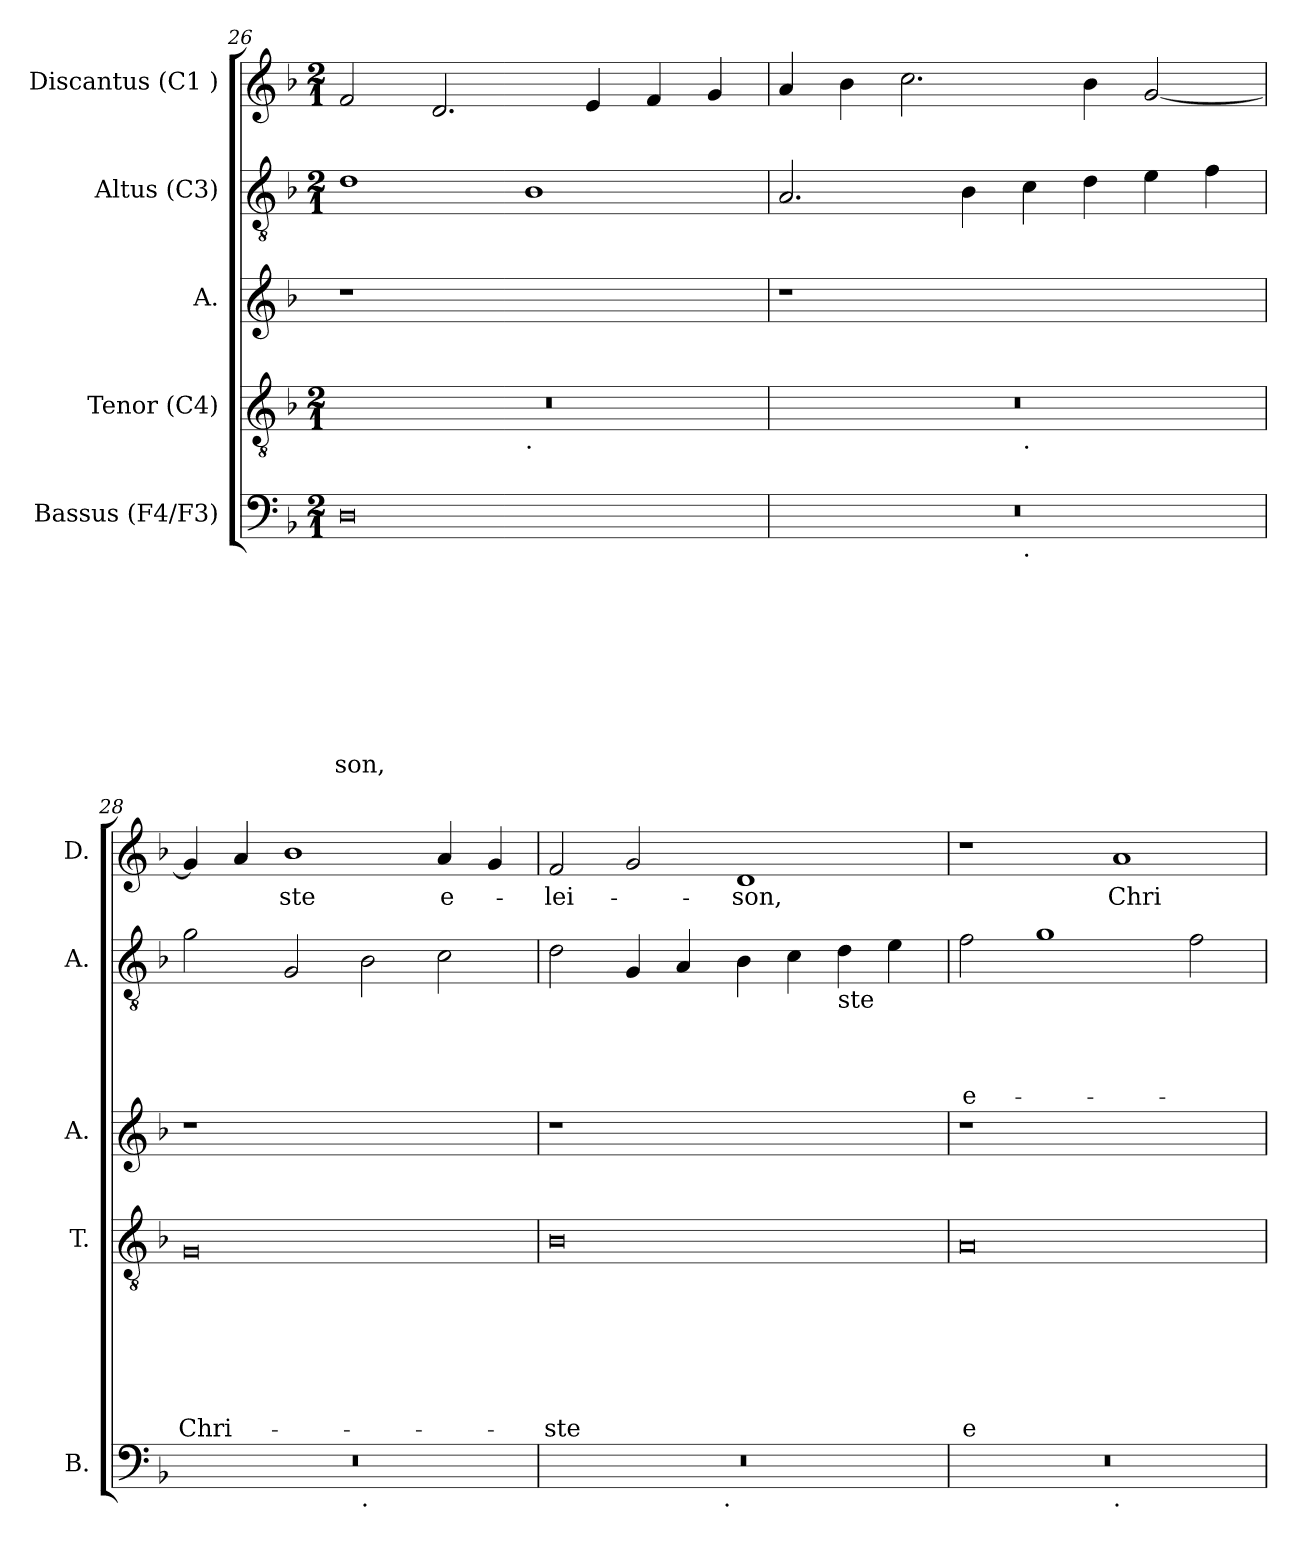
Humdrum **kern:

**kern	**text	**text	**text	**text	**text	**text	**text	**text	**text	**kern	**text	**text	**text	**text	**text	**text	**text	**kern	**kern	**text	**text	**text	**text	**kern	**text
*part5	*part5	*part5	*part5	*part5	*part5	*part5	*part5	*part5	*part5	*part4	*part4	*part4	*part4	*part4	*part4	*part4	*part4	*part3	*part2	*part2	*part2	*part2	*part2	*part1	*part1
*staff5	*staff5	*staff5	*staff5	*staff5	*staff5	*staff5	*staff5	*staff5	*staff5	*staff4	*staff4	*staff4	*staff4	*staff4	*staff4	*staff4	*staff4	*staff3	*staff2	*staff2	*staff2	*staff2	*staff2	*staff1	*staff1
*I"Bassus (F4/F3)	*	*	*	*	*	*	*	*	*	*I"Tenor (C4)	*	*	*	*	*	*	*	*I"A.	*I"Altus (C3)	*	*	*	*	*I"Discantus (C1 )	*
*I'B.	*	*	*	*	*	*	*	*	*	*I'T.	*	*	*	*	*	*	*	*I'A.	*I'A.	*	*	*	*	*I'D.	*
!!LO:LB:g=z
*clefF4	*	*	*	*	*	*	*	*	*	*clefGv2	*	*	*	*	*	*	*	*clefG2	*clefGv2	*	*	*	*	*clefG2	*
*k[b-]	*	*	*	*	*	*	*	*	*	*k[b-]	*	*	*	*	*	*	*	*k[b-]	*k[b-]	*	*	*	*	*k[b-]	*
*F:	*	*	*	*	*	*	*	*	*	*F:	*	*	*	*	*	*	*	*F:	*F:	*	*	*	*	*F:	*
*M2/1	*	*	*	*	*	*	*	*	*	*M2/1	*	*	*	*	*	*	*	*	*M2/1	*	*	*	*	*M2/1	*
=26	=26	=26	=26	=26	=26	=26	=26	=26	=26	=26	=26	=26	=26	=26	=26	=26	=26	=26	=26	=26	=26	=26	=26	=26	=26
!	!	!	!	!	!	!	!	!	!LO:LY:b	!	!	!	!	!	!	!	!	!	!	!	!	!	!	!	!
*	*	*	*	*	*	*	*	*	*	*^	*	*	*	*	*	*	*	*	*	*	*	*	*	*	*
0D	.	.	.	.	.	.	.	.	-son,	0r	1ryy	.	.	.	.	.	.	.	1r	1d	.	.	.	.	2f/	.
.	.	.	.	.	.	.	.	.	.	.	.	.	.	.	.	.	.	.	.	.	.	.	.	.	2.d/	.
!	!	!	!	!	!	!	!	!	!	!	!LO:TX:b:t=.	!	!	!	!	!	!	!	!	!	!	!	!	!	!	!
.	.	.	.	.	.	.	.	.	.	.	1ryy	.	.	.	.	.	.	.	1ryy	1B-	.	.	.	.	.	.
.	.	.	.	.	.	.	.	.	.	.	.	.	.	.	.	.	.	.	.	.	.	.	.	.	4e/	.
.	.	.	.	.	.	.	.	.	.	.	.	.	.	.	.	.	.	.	.	.	.	.	.	.	4f/	.
.	.	.	.	.	.	.	.	.	.	.	.	.	.	.	.	.	.	.	.	.	.	.	.	.	4g/	.
=27	=27	=27	=27	=27	=27	=27	=27	=27	=27	=27	=27	=27	=27	=27	=27	=27	=27	=27	=27	=27	=27	=27	=27	=27	=27	=27
*^	*	*	*	*	*	*	*	*	*	*	*	*	*	*	*	*	*	*	*	*	*	*	*	*	*	*
0r	1ryy	.	.	.	.	.	.	.	.	.	0r	1ryy	.	.	.	.	.	.	.	1r	2.A/	.	.	.	.	4a/	.
.	.	.	.	.	.	.	.	.	.	.	.	.	.	.	.	.	.	.	.	.	.	.	.	.	.	4b-\	.
.	.	.	.	.	.	.	.	.	.	.	.	.	.	.	.	.	.	.	.	.	.	.	.	.	.	2.cc\	.
.	.	.	.	.	.	.	.	.	.	.	.	.	.	.	.	.	.	.	.	.	4B-\	.	.	.	.	.	.
!	!	!	!	!	!	!	!	!	!	!	!	!LO:TX:b:t=.	!	!	!	!	!	!	!	!	!	!	!	!	!	!	!
!	!LO:TX:b:t=.	!	!	!	!	!	!	!	!	!	!	!	!	!	!	!	!	!	!	!	!	!	!	!	!	!	!
.	1ryy	.	.	.	.	.	.	.	.	.	.	1ryy	.	.	.	.	.	.	.	1ryy	4c\	.	.	.	.	.	.
.	.	.	.	.	.	.	.	.	.	.	.	.	.	.	.	.	.	.	.	.	4d\	.	.	.	.	4b-\	.
.	.	.	.	.	.	.	.	.	.	.	.	.	.	.	.	.	.	.	.	.	4e\	.	.	.	.	[<2g/	.
.	.	.	.	.	.	.	.	.	.	.	.	.	.	.	.	.	.	.	.	.	4f\	.	.	.	.	.	.
=28	=28	=28	=28	=28	=28	=28	=28	=28	=28	=28	=28	=28	=28	=28	=28	=28	=28	=28	=28	=28	=28	=28	=28	=28	=28	=28	=28
!	!	!	!	!	!	!	!	!	!	!	!	!	!	!	!	!	!	!	!LO:LY:b	!	!	!	!	!	!	!	!
*	*	*	*	*	*	*	*	*	*	*	*v	*v	*	*	*	*	*	*	*	*	*	*	*	*	*	*	*
0r	1ryy	.	.	.	.	.	.	.	.	.	0G	.	.	.	.	.	.	Chri-	1r	2g\	.	.	.	.	4g/]	.
.	.	.	.	.	.	.	.	.	.	.	.	.	.	.	.	.	.	.	.	.	.	.	.	.	4a/	.
!	!	!	!	!	!	!	!	!	!	!	!	!	!	!	!	!	!	!	!	!	!	!	!	!	!	!LO:LY:b
.	.	.	.	.	.	.	.	.	.	.	.	.	.	.	.	.	.	.	.	2G/	.	.	.	.	1b-	-ste
!	!LO:TX:b:t=.	!	!	!	!	!	!	!	!	!	!	!	!	!	!	!	!	!	!	!	!	!	!	!	!	!
.	1ryy	.	.	.	.	.	.	.	.	.	.	.	.	.	.	.	.	.	1ryy	2B-\	.	.	.	.	.	.
!	!	!	!	!	!	!	!	!	!	!	!	!	!	!	!	!	!	!	!	!	!	!	!	!	!	!LO:LY:b
.	.	.	.	.	.	.	.	.	.	.	.	.	.	.	.	.	.	.	.	2c\	.	.	.	.	4a/	e-
.	.	.	.	.	.	.	.	.	.	.	.	.	.	.	.	.	.	.	.	.	.	.	.	.	4g/	.
=29	=29	=29	=29	=29	=29	=29	=29	=29	=29	=29	=29	=29	=29	=29	=29	=29	=29	=29	=29	=29	=29	=29	=29	=29	=29	=29
!	!	!	!	!	!	!	!	!	!	!	!	!	!	!	!	!	!	!LO:LY:b:rj	!	!	!	!	!	!	!	!LO:LY:b
0r	2ryy	.	.	.	.	.	.	.	.	.	0B-	.	.	.	.	.	.	-ste	1r	2d\	.	.	.	.	2f/	-lei-
.	4...ryy	.	.	.	.	.	.	.	.	.	.	.	.	.	.	.	.	.	.	4G/	.	.	.	.	2g/	.
.	.	.	.	.	.	.	.	.	.	.	.	.	.	.	.	.	.	.	.	4A/	.	.	.	.	.	.
!	!LO:TX:b:t=.	!	!	!	!	!	!	!	!	!	!	!	!	!	!	!	!	!	!	!	!	!	!	!	!	!
.	1ryy	.	.	.	.	.	.	.	.	.	.	.	.	.	.	.	.	.	.	.	.	.	.	.	.	.
!	!	!	!	!	!	!	!	!	!	!	!	!	!	!	!	!	!	!	!	!	!	!	!	!	!	!LO:LY:b
.	.	.	.	.	.	.	.	.	.	.	.	.	.	.	.	.	.	.	1ryy	4B-\	.	.	.	.	1d	-son,
.	.	.	.	.	.	.	.	.	.	.	.	.	.	.	.	.	.	.	.	4c\	.	.	.	.	.	.
!	!	!	!	!	!	!	!	!	!	!	!	!	!	!	!	!	!	!	!	!LO:TX:b:t=ste	!	!	!	!	!	!
.	.	.	.	.	.	.	.	.	.	.	.	.	.	.	.	.	.	.	.	4d\	.	.	.	.	.	.
.	.	.	.	.	.	.	.	.	.	.	.	.	.	.	.	.	.	.	.	4e\	.	.	.	.	.	.
.	32ryy	.	.	.	.	.	.	.	.	.	.	.	.	.	.	.	.	.	.	.	.	.	.	.	.	.
!!LO:PB:g=z
=30	=30	=30	=30	=30	=30	=30	=30	=30	=30	=30	=30	=30	=30	=30	=30	=30	=30	=30	=30	=30	=30	=30	=30	=30	=30	=30
!	!	!	!	!	!	!	!	!	!	!	!	!	!	!	!	!	!	!LO:LY:b:rj	!	!	!	!	!	!LO:LY:b:rj	!	!
0r	1ryy	.	.	.	.	.	.	.	.	.	0A	.	.	.	.	.	.	e-	1r	2f\	.	.	.	-e-	1r	.
.	.	.	.	.	.	.	.	.	.	.	.	.	.	.	.	.	.	.	.	1g	.	.	.	.	.	.
!	!LO:TX:b:t=.	!	!	!	!	!	!	!	!	!	!	!	!	!	!	!	!	!	!	!	!	!	!	!	!	!
!	!	!	!	!	!	!	!	!	!	!	!	!	!	!	!	!	!	!	!	!	!	!	!	!	!	!LO:LY:b
.	1ryy	.	.	.	.	.	.	.	.	.	.	.	.	.	.	.	.	.	1ryy	.	.	.	.	.	1a	Chri-
.	.	.	.	.	.	.	.	.	.	.	.	.	.	.	.	.	.	.	.	2f\	.	.	.	.	.	.
*v	*v	*	*	*	*	*	*	*	*	*	*	*	*	*	*	*	*	*	*	*	*	*	*	*	*	*
=	=	=	=	=	=	=	=	=	=	=	=	=	=	=	=	=	=	=	=	=	=	=	=	=	=
*-	*-	*-	*-	*-	*-	*-	*-	*-	*-	*-	*-	*-	*-	*-	*-	*-	*-	*-	*-	*-	*-	*-	*-	*-	*-
